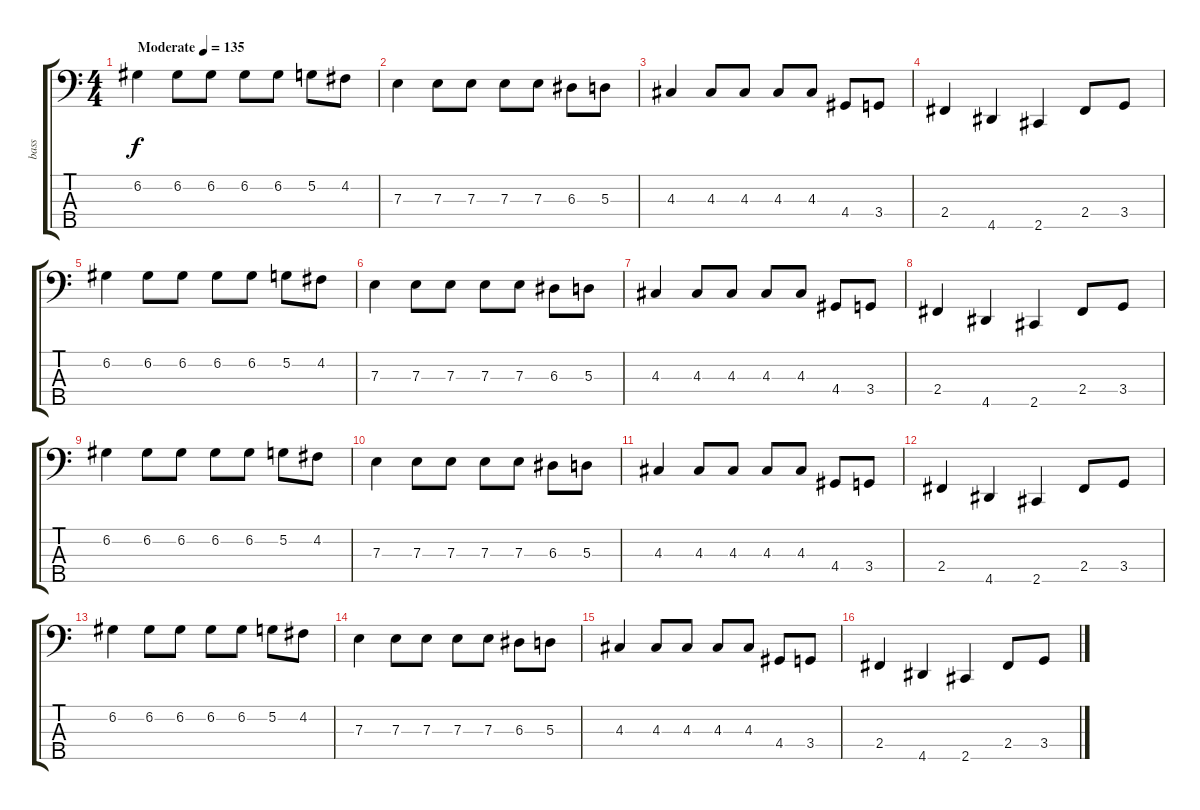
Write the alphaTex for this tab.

\track ("bass" "bass") {instrument electricbasspick}
\staff {score tabs}
\tuning (G2 D2 A1 E1 B0) {hide}
\ts (4 4)
\tempo (135 "Moderate")
\clef f4
\ks c
6.2.4{dy f instrument electricbasspick} 6.2.8 6.2.8 6.2.8 6.2.8 5.2.8 4.2.8 |
7.3.4 7.3.8 7.3.8 7.3.8 7.3.8 6.3.8 5.3.8 |
4.3.4 4.3.8 4.3.8 4.3.8 4.3.8 4.4.8 3.4.8 |
2.4.4 4.5.4 2.5.4 2.4.8 3.4.8 |
6.2.4 6.2.8 6.2.8 6.2.8 6.2.8 5.2.8 4.2.8 |
7.3.4 7.3.8 7.3.8 7.3.8 7.3.8 6.3.8 5.3.8 |
4.3.4 4.3.8 4.3.8 4.3.8 4.3.8 4.4.8 3.4.8 |
2.4.4 4.5.4 2.5.4 2.4.8 3.4.8 |
6.2.4 6.2.8 6.2.8 6.2.8 6.2.8 5.2.8 4.2.8 |
7.3.4 7.3.8 7.3.8 7.3.8 7.3.8 6.3.8 5.3.8 |
4.3.4 4.3.8 4.3.8 4.3.8 4.3.8 4.4.8 3.4.8 |
2.4.4 4.5.4 2.5.4 2.4.8 3.4.8 |
6.2.4 6.2.8 6.2.8 6.2.8 6.2.8 5.2.8 4.2.8 |
7.3.4 7.3.8 7.3.8 7.3.8 7.3.8 6.3.8 5.3.8 |
4.3.4 4.3.8 4.3.8 4.3.8 4.3.8 4.4.8 3.4.8 |
2.4.4 4.5.4 2.5.4 2.4.8 3.4.8
